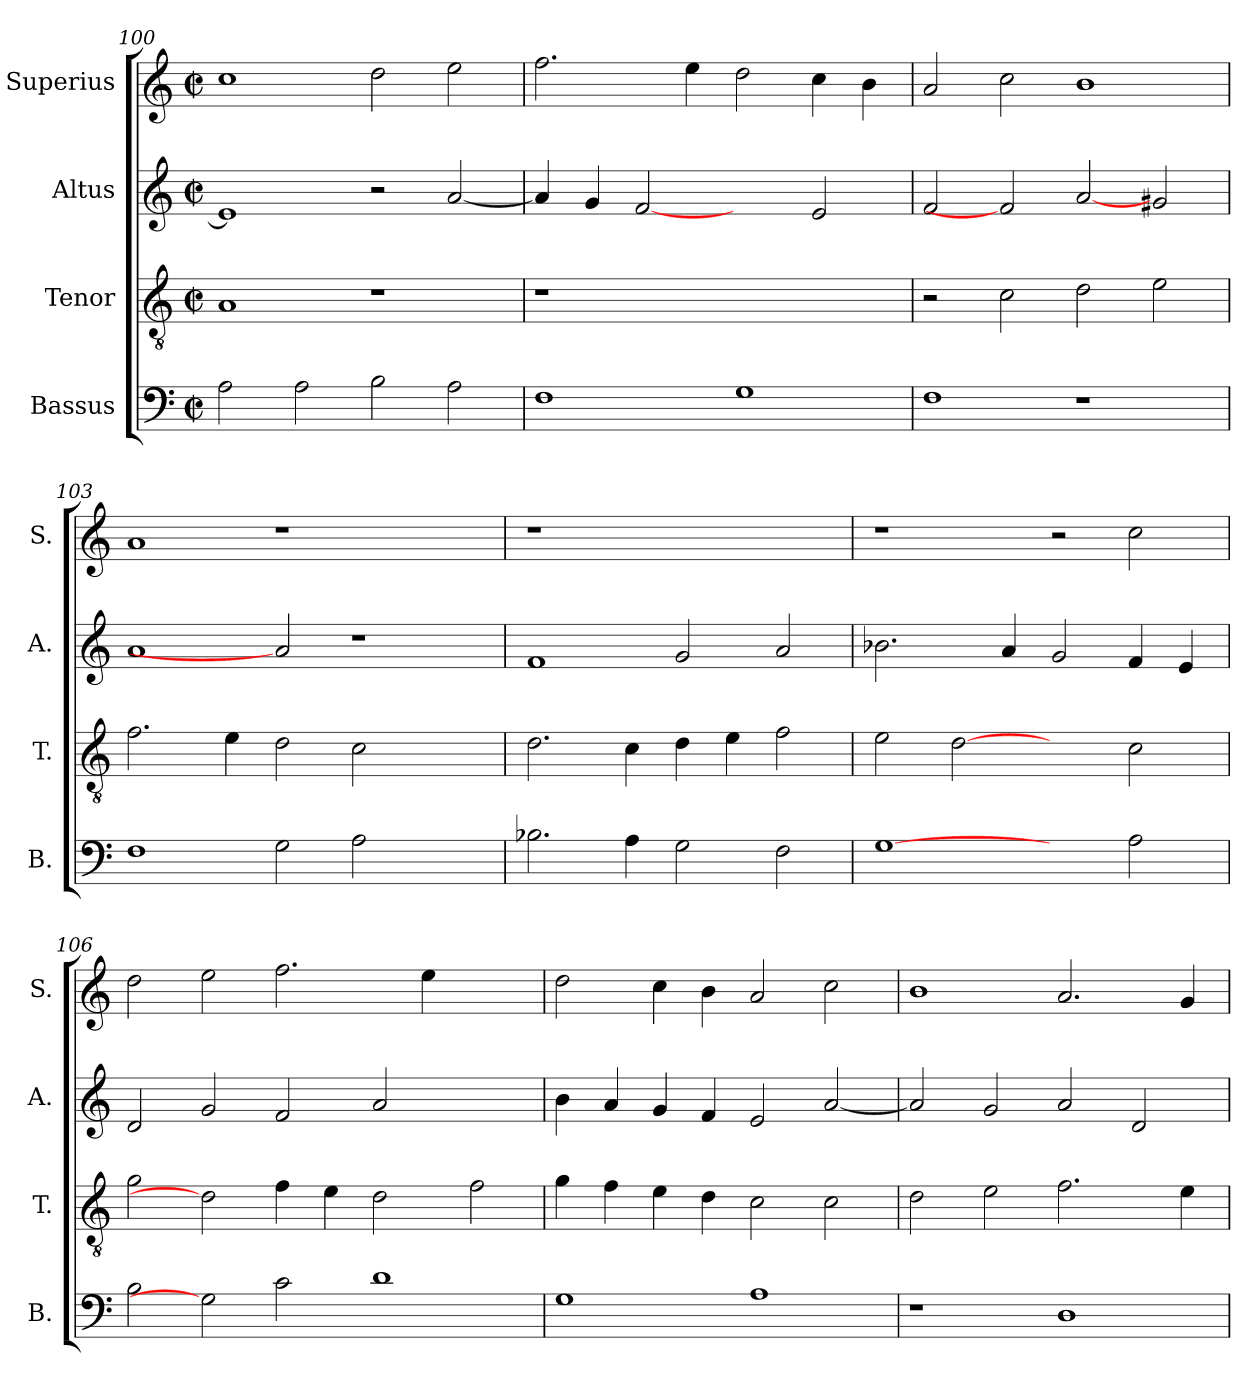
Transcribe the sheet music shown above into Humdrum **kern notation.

**kern	**kern	**kern	**kern
*part4	*part3	*part2	*part1
*staff4	*staff3	*staff2	*staff1
*I"Bassus	*I"Tenor	*I"Altus	*I"Superius
*I'B.	*I'T.	*I'A.	*I'S.
!!LO:LB:g=z
*clefF4	*clefGv2	*clefG2	*clefG2
*	*ITrd7c12	*	*
*k[]	*k[]	*k[]	*k[]
*C:	*C:	*C:	*C:
*M2/2	*M2/2	*M2/2	*M2/2
*met(c|)	*met(c|)	*met(c|)	*met(c|)
=100	=100	=100	=100
2Ai\	1AAi	1ei]	1cci
2Ai\	.	.	.
2Bi\	1r	2r	2ddi\
2Ai\	.	[<2ai/	2eei\
=101	=101	=101	=101
!	!LO:N:vis=1	!	!
1Fi	1r	4ai/]	2.ffi\
.	.	4gi/	.
.	.	[2fi	.
.	.	.	4eei\
1Gi	1ryy	2ryy	2ddi\
.	.	2ei/	4cci\
.	.	.	4bi\
=102	=102	=102	=102
1Fi	2r	2fi/	2ai/
.	2Ci\	2fi]	2cci\
1r	2Di\	[2ai	1bi
.	2Ei\	2g#Xi/	.
=103	=103	=103	=103
1Fi	2.Fi\	1ai	1ai
.	4Ei\	.	.
2Gi\	2Di\	2ai]	1r
2Ai\	2Ci\	1r	.
2ryy	2ryy	.	2ryy
=104	=104	=104	=104
!	!	!	!LO:N:vis=1
2.B-Xi\	2.Di\	1fi	1r
4Ai\	4Ci\	.	.
2Gi\	4Di\	2gi/	1ryy
.	4Ei\	.	.
2Fi\	2Fi\	2ai/	.
!!LO:LB:g=z
=105	=105	=105	=105
[1Gi	2Ei\	2.b-Xi\	1r
.	[2Di	.	.
.	.	4ai/	.
2ryy	2ryy	2gi/	2r
2Ai\	2Ci\	4fi/	2cci\
.	.	4ei/	.
=106	=106	=106	=106
2Bi\	2Gi\	2di/	2ddi\
2Gi]	2Di]	2gi/	2eei\
2ci\	4Fi\	2fi/	2.ffi\
.	4Ei\	.	.
1di	2Di\	2ai/	.
.	.	.	4eei\
.	2Fi\	2ryy	2ryy
=107	=107	=107	=107
1Gi	4Gi\	4bi\	2ddi\
.	4Fi\	4ai/	.
.	4Ei\	4gi/	4cci\
.	4Di\	4fi/	4bi\
1Ai	2Ci\	2ei/	2ai/
.	2Ci\	[<2ai/	2cci\
=108	=108	=108	=108
1r	2Di\	2ai/]	1bi
.	2Ei\	2gi/	.
1Di	2.Fi\	2ai/	2.ai/
.	.	2di/	.
.	4Ei\	.	4gi/
=	=	=	=
*-	*-	*-	*-
